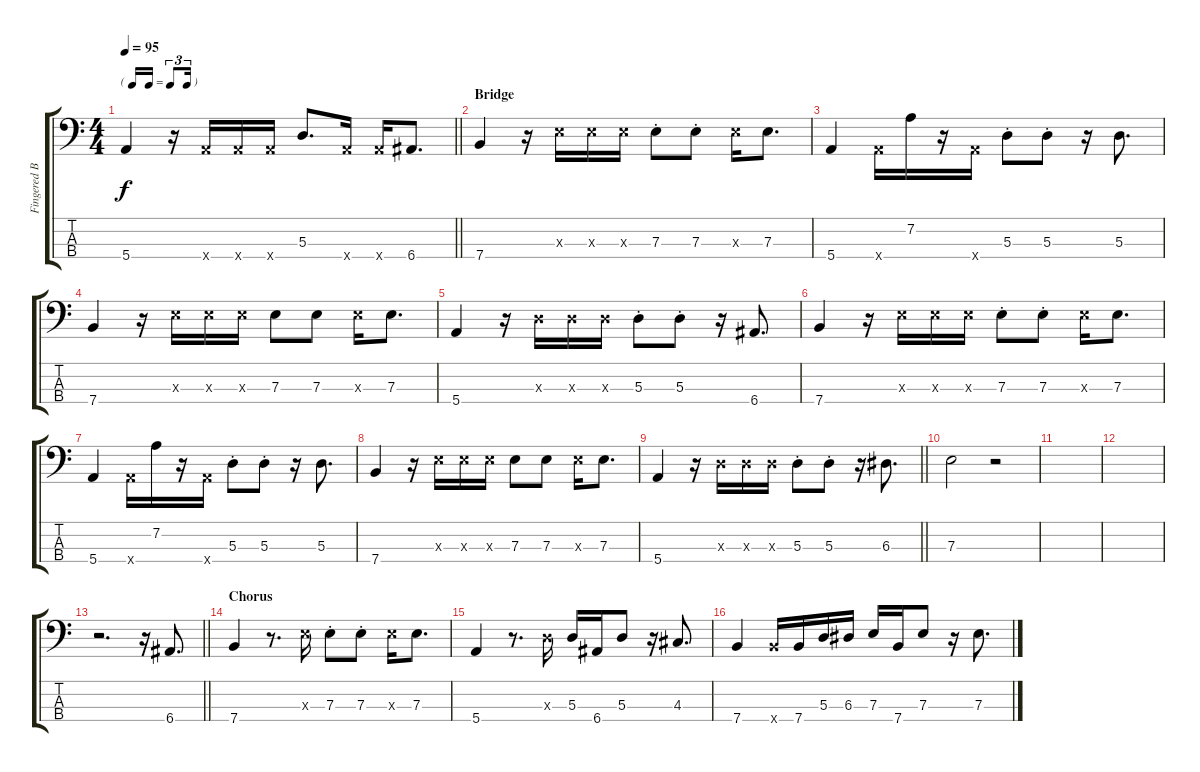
\track ("Fingered Bass" "Fingered B") {instrument electricbassfinger}
\staff {score tabs}
\tuning (G2 D2 A1 E1) {hide}
\ts (4 4)
\tf triplet16th
\tempo 95
\clef f4
\barLineRight lightlight
\ks c
5.4.4{dy f} r.16 5.4{x}.16 5.4{x}.16 5.4{x}.16 5.3.8{d} 5.4{x}.16 5.4{x}.16 6.4.8{d} |
\section ("" "Bridge")
7.4.4 r.16 7.3{x}.16 7.3{x}.16 7.3{x}.16 7.3{st}.8 7.3{st}.8 7.3{x}.16 7.3.8{d} |
5.4.4 5.4{x}.16 7.2.16 r.16 5.4{x}.16 5.3{st}.8 5.3{st}.8 r.16 5.3.8{d} |
7.4.4 r.16 7.3{x}.16 7.3{x}.16 7.3{x}.16 7.3.8 7.3.8 7.3{x}.16 7.3.8{d} |
5.4.4 r.16 5.3{x}.16 5.3{x}.16 5.3{x}.16 5.3{st}.8 5.3{st}.8 r.16 6.4.8{d} |
7.4.4 r.16 7.3{x}.16 7.3{x}.16 7.3{x}.16 7.3{st}.8 7.3{st}.8 7.3{x}.16 7.3.8{d} |
5.4.4 5.4{x}.16 7.2.16 r.16 5.4{x}.16 5.3{st}.8 5.3{st}.8 r.16 5.3.8{d} |
7.4.4 r.16 7.3{x}.16 7.3{x}.16 7.3{x}.16 7.3.8 7.3.8 7.3{x}.16 7.3.8{d} |
\barLineRight lightlight
5.4.4 r.16 5.3{x}.16 5.3{x}.16 5.3{x}.16 5.3{st}.8 5.3{st}.8 r.16 6.3.8{d} |
7.3.2 r.2 |
|
|
\barLineRight lightlight
r.2{d} r.16 6.4.8{d} |
\section ("" "Chorus")
7.4.4 r.8{d} 7.3{x}.16 7.3{st}.8 7.3{st}.8 7.3{x}.16 7.3.8{d} |
5.4.4 r.8{d} 5.3{x}.16 5.3.16 6.4.16 5.3.8 r.16 4.3.8{d} |
7.4.4 7.4{x}.16 7.4.16 5.3.16 6.3.16 7.3.16 7.4.16 7.3.8 r.16 7.3.8{d}
